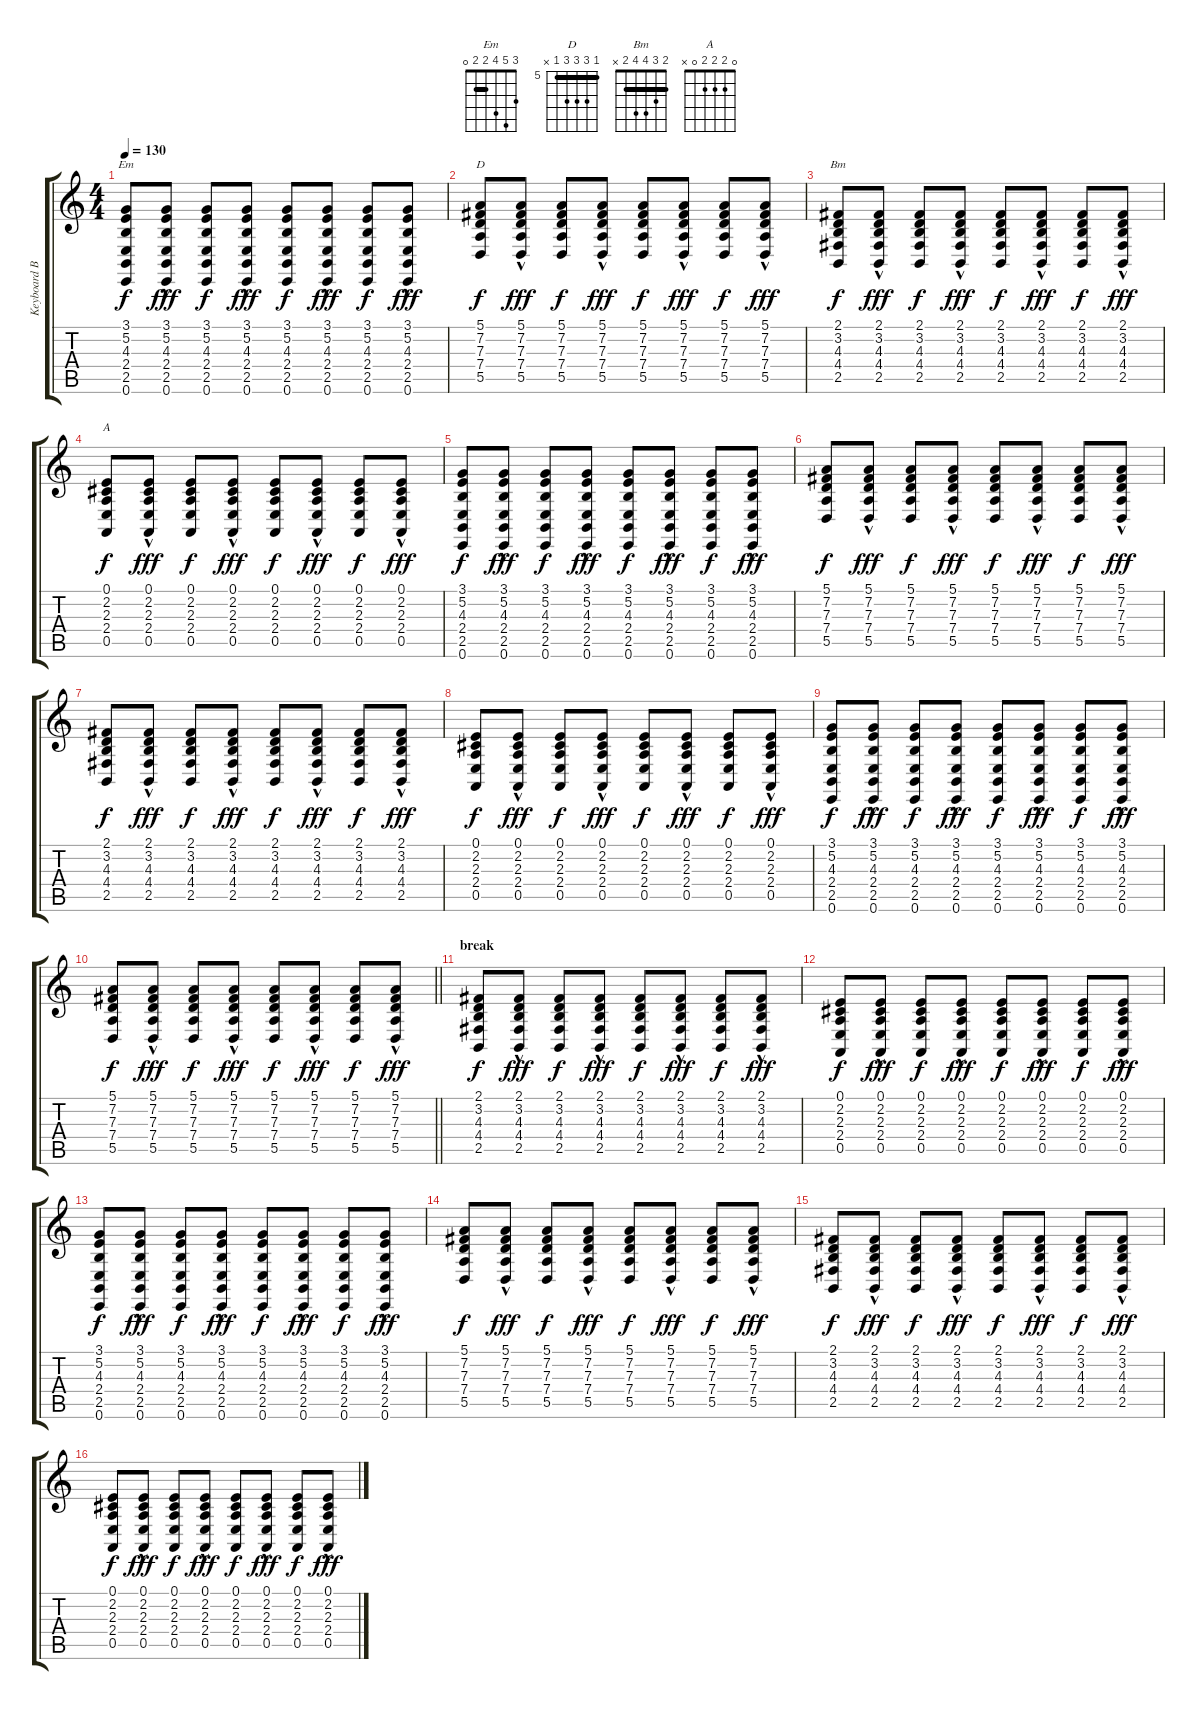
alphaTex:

\track ("Keyboard Back" "Keyboard B") {instrument fx6goblins}
\staff {score tabs}
\tuning (E4 B3 G3 D3 A2 E2) {hide}
\chord ("Em" 3 5 4 2 2 0) {barre 2}
\chord ("D" 5 7 7 7 5 x) {firstfret 5 barre 5}
\chord ("Bm" 2 3 4 4 2 x) {barre 2}
\chord ("A" 0 2 2 2 0 x)
\ts (4 4)
\tempo 130
\clef g2
\ks c
(3.1 5.2 4.3 2.4 2.5 0.6).8{ch "Em" dy f} (3.1{hac} 5.2{hac} 4.3{hac} 2.4{hac} 2.5{hac} 0.6{hac}).8{dy fff} (3.1 5.2 4.3 2.4 2.5 0.6).8{dy f} (3.1{hac} 5.2{hac} 4.3{hac} 2.4{hac} 2.5{hac} 0.6{hac}).8{dy fff} (3.1 5.2 4.3 2.4 2.5 0.6).8{dy f} (3.1{hac} 5.2{hac} 4.3{hac} 2.4{hac} 2.5{hac} 0.6{hac}).8{dy fff} (3.1 5.2 4.3 2.4 2.5 0.6).8{dy f} (3.1{hac} 5.2{hac} 4.3{hac} 2.4{hac} 2.5{hac} 0.6{hac}).8{dy fff} |
(5.1 7.2 7.3 7.4 5.5).8{ch "D" dy f} (5.1{hac} 7.2{hac} 7.3{hac} 7.4{hac} 5.5{hac}).8{dy fff} (5.1 7.2 7.3 7.4 5.5).8{dy f} (5.1{hac} 7.2{hac} 7.3{hac} 7.4{hac} 5.5{hac}).8{dy fff} (5.1 7.2 7.3 7.4 5.5).8{dy f} (5.1{hac} 7.2{hac} 7.3{hac} 7.4{hac} 5.5{hac}).8{dy fff} (5.1 7.2 7.3 7.4 5.5).8{dy f} (5.1{hac} 7.2{hac} 7.3{hac} 7.4{hac} 5.5{hac}).8{dy fff} |
(2.1 3.2 4.3 4.4 2.5).8{ch "Bm" dy f} (2.1{hac} 3.2{hac} 4.3{hac} 4.4{hac} 2.5{hac}).8{dy fff} (2.1 3.2 4.3 4.4 2.5).8{dy f} (2.1{hac} 3.2{hac} 4.3{hac} 4.4{hac} 2.5{hac}).8{dy fff} (2.1 3.2 4.3 4.4 2.5).8{dy f} (2.1{hac} 3.2{hac} 4.3{hac} 4.4{hac} 2.5{hac}).8{dy fff} (2.1 3.2 4.3 4.4 2.5).8{dy f} (2.1{hac} 3.2{hac} 4.3{hac} 4.4{hac} 2.5{hac}).8{dy fff} |
(0.1 2.2 2.3 2.4 0.5).8{ch "A" dy f} (0.1{hac} 2.2{hac} 2.3{hac} 2.4{hac} 0.5{hac}).8{dy fff} (0.1 2.2 2.3 2.4 0.5).8{dy f} (0.1{hac} 2.2{hac} 2.3{hac} 2.4{hac} 0.5{hac}).8{dy fff} (0.1 2.2 2.3 2.4 0.5).8{dy f} (0.1{hac} 2.2{hac} 2.3{hac} 2.4{hac} 0.5{hac}).8{dy fff} (0.1 2.2 2.3 2.4 0.5).8{dy f} (0.1{hac} 2.2{hac} 2.3{hac} 2.4{hac} 0.5{hac}).8{dy fff} |
(3.1 5.2 4.3 2.4 2.5 0.6).8{dy f} (3.1{hac} 5.2{hac} 4.3{hac} 2.4{hac} 2.5{hac} 0.6{hac}).8{dy fff} (3.1 5.2 4.3 2.4 2.5 0.6).8{dy f} (3.1{hac} 5.2{hac} 4.3{hac} 2.4{hac} 2.5{hac} 0.6{hac}).8{dy fff} (3.1 5.2 4.3 2.4 2.5 0.6).8{dy f} (3.1{hac} 5.2{hac} 4.3{hac} 2.4{hac} 2.5{hac} 0.6{hac}).8{dy fff} (3.1 5.2 4.3 2.4 2.5 0.6).8{dy f} (3.1{hac} 5.2{hac} 4.3{hac} 2.4{hac} 2.5{hac} 0.6{hac}).8{dy fff} |
(5.1 7.2 7.3 7.4 5.5).8{dy f} (5.1{hac} 7.2{hac} 7.3{hac} 7.4{hac} 5.5{hac}).8{dy fff} (5.1 7.2 7.3 7.4 5.5).8{dy f} (5.1{hac} 7.2{hac} 7.3{hac} 7.4{hac} 5.5{hac}).8{dy fff} (5.1 7.2 7.3 7.4 5.5).8{dy f} (5.1{hac} 7.2{hac} 7.3{hac} 7.4{hac} 5.5{hac}).8{dy fff} (5.1 7.2 7.3 7.4 5.5).8{dy f} (5.1{hac} 7.2{hac} 7.3{hac} 7.4{hac} 5.5{hac}).8{dy fff} |
(2.1 3.2 4.3 4.4 2.5).8{dy f} (2.1{hac} 3.2{hac} 4.3{hac} 4.4{hac} 2.5{hac}).8{dy fff} (2.1 3.2 4.3 4.4 2.5).8{dy f} (2.1{hac} 3.2{hac} 4.3{hac} 4.4{hac} 2.5{hac}).8{dy fff} (2.1 3.2 4.3 4.4 2.5).8{dy f} (2.1{hac} 3.2{hac} 4.3{hac} 4.4{hac} 2.5{hac}).8{dy fff} (2.1 3.2 4.3 4.4 2.5).8{dy f} (2.1{hac} 3.2{hac} 4.3{hac} 4.4{hac} 2.5{hac}).8{dy fff} |
(0.1 2.2 2.3 2.4 0.5).8{dy f} (0.1{hac} 2.2{hac} 2.3{hac} 2.4{hac} 0.5{hac}).8{dy fff} (0.1 2.2 2.3 2.4 0.5).8{dy f} (0.1{hac} 2.2{hac} 2.3{hac} 2.4{hac} 0.5{hac}).8{dy fff} (0.1 2.2 2.3 2.4 0.5).8{dy f} (0.1{hac} 2.2{hac} 2.3{hac} 2.4{hac} 0.5{hac}).8{dy fff} (0.1 2.2 2.3 2.4 0.5).8{dy f} (0.1{hac} 2.2{hac} 2.3{hac} 2.4{hac} 0.5{hac}).8{dy fff} |
(3.1 5.2 4.3 2.4 2.5 0.6).8{dy f} (3.1{hac} 5.2{hac} 4.3{hac} 2.4{hac} 2.5{hac} 0.6{hac}).8{dy fff} (3.1 5.2 4.3 2.4 2.5 0.6).8{dy f} (3.1{hac} 5.2{hac} 4.3{hac} 2.4{hac} 2.5{hac} 0.6{hac}).8{dy fff} (3.1 5.2 4.3 2.4 2.5 0.6).8{dy f} (3.1{hac} 5.2{hac} 4.3{hac} 2.4{hac} 2.5{hac} 0.6{hac}).8{dy fff} (3.1 5.2 4.3 2.4 2.5 0.6).8{dy f} (3.1{hac} 5.2{hac} 4.3{hac} 2.4{hac} 2.5{hac} 0.6{hac}).8{dy fff} |
\barLineRight lightlight
(5.1 7.2 7.3 7.4 5.5).8{dy f} (5.1{hac} 7.2{hac} 7.3{hac} 7.4{hac} 5.5{hac}).8{dy fff} (5.1 7.2 7.3 7.4 5.5).8{dy f} (5.1{hac} 7.2{hac} 7.3{hac} 7.4{hac} 5.5{hac}).8{dy fff} (5.1 7.2 7.3 7.4 5.5).8{dy f} (5.1{hac} 7.2{hac} 7.3{hac} 7.4{hac} 5.5{hac}).8{dy fff} (5.1 7.2 7.3 7.4 5.5).8{dy f} (5.1{hac} 7.2{hac} 7.3{hac} 7.4{hac} 5.5{hac}).8{dy fff} |
\section ("" "break")
(2.1 3.2 4.3 4.4 2.5).8{dy f} (2.1{hac} 3.2{hac} 4.3{hac} 4.4{hac} 2.5{hac}).8{dy fff} (2.1 3.2 4.3 4.4 2.5).8{dy f} (2.1{hac} 3.2{hac} 4.3{hac} 4.4{hac} 2.5{hac}).8{dy fff} (2.1 3.2 4.3 4.4 2.5).8{dy f} (2.1{hac} 3.2{hac} 4.3{hac} 4.4{hac} 2.5{hac}).8{dy fff} (2.1 3.2 4.3 4.4 2.5).8{dy f} (2.1{hac} 3.2{hac} 4.3{hac} 4.4{hac} 2.5{hac}).8{dy fff} |
(0.1 2.2 2.3 2.4 0.5).8{dy f} (0.1{hac} 2.2{hac} 2.3{hac} 2.4{hac} 0.5{hac}).8{dy fff} (0.1 2.2 2.3 2.4 0.5).8{dy f} (0.1{hac} 2.2{hac} 2.3{hac} 2.4{hac} 0.5{hac}).8{dy fff} (0.1 2.2 2.3 2.4 0.5).8{dy f} (0.1{hac} 2.2{hac} 2.3{hac} 2.4{hac} 0.5{hac}).8{dy fff} (0.1 2.2 2.3 2.4 0.5).8{dy f} (0.1{hac} 2.2{hac} 2.3{hac} 2.4{hac} 0.5{hac}).8{dy fff} |
(3.1 5.2 4.3 2.4 2.5 0.6).8{dy f} (3.1{hac} 5.2{hac} 4.3{hac} 2.4{hac} 2.5{hac} 0.6{hac}).8{dy fff} (3.1 5.2 4.3 2.4 2.5 0.6).8{dy f} (3.1{hac} 5.2{hac} 4.3{hac} 2.4{hac} 2.5{hac} 0.6{hac}).8{dy fff} (3.1 5.2 4.3 2.4 2.5 0.6).8{dy f} (3.1{hac} 5.2{hac} 4.3{hac} 2.4{hac} 2.5{hac} 0.6{hac}).8{dy fff} (3.1 5.2 4.3 2.4 2.5 0.6).8{dy f} (3.1{hac} 5.2{hac} 4.3{hac} 2.4{hac} 2.5{hac} 0.6{hac}).8{dy fff} |
(5.1 7.2 7.3 7.4 5.5).8{dy f} (5.1{hac} 7.2{hac} 7.3{hac} 7.4{hac} 5.5{hac}).8{dy fff} (5.1 7.2 7.3 7.4 5.5).8{dy f} (5.1{hac} 7.2{hac} 7.3{hac} 7.4{hac} 5.5{hac}).8{dy fff} (5.1 7.2 7.3 7.4 5.5).8{dy f} (5.1{hac} 7.2{hac} 7.3{hac} 7.4{hac} 5.5{hac}).8{dy fff} (5.1 7.2 7.3 7.4 5.5).8{dy f} (5.1{hac} 7.2{hac} 7.3{hac} 7.4{hac} 5.5{hac}).8{dy fff} |
(2.1 3.2 4.3 4.4 2.5).8{dy f} (2.1{hac} 3.2{hac} 4.3{hac} 4.4{hac} 2.5{hac}).8{dy fff} (2.1 3.2 4.3 4.4 2.5).8{dy f} (2.1{hac} 3.2{hac} 4.3{hac} 4.4{hac} 2.5{hac}).8{dy fff} (2.1 3.2 4.3 4.4 2.5).8{dy f} (2.1{hac} 3.2{hac} 4.3{hac} 4.4{hac} 2.5{hac}).8{dy fff} (2.1 3.2 4.3 4.4 2.5).8{dy f} (2.1{hac} 3.2{hac} 4.3{hac} 4.4{hac} 2.5{hac}).8{dy fff} |
(0.1 2.2 2.3 2.4 0.5).8{dy f} (0.1{hac} 2.2{hac} 2.3{hac} 2.4{hac} 0.5{hac}).8{dy fff} (0.1 2.2 2.3 2.4 0.5).8{dy f} (0.1{hac} 2.2{hac} 2.3{hac} 2.4{hac} 0.5{hac}).8{dy fff} (0.1 2.2 2.3 2.4 0.5).8{dy f} (0.1{hac} 2.2{hac} 2.3{hac} 2.4{hac} 0.5{hac}).8{dy fff} (0.1 2.2 2.3 2.4 0.5).8{dy f} (0.1{hac} 2.2{hac} 2.3{hac} 2.4{hac} 0.5{hac}).8{dy fff}
